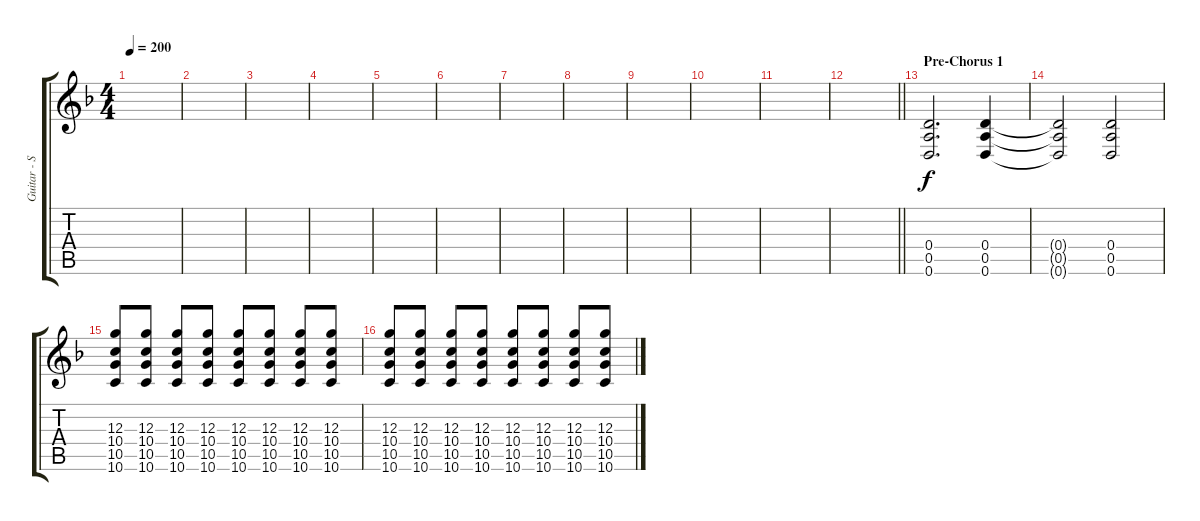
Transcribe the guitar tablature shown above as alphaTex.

\track ("Guitar - Simon Neil" "Guitar - S") {instrument electricguitarclean}
\staff {score tabs}
\tuning (E4 B3 G3 D3 A2 D2) {hide}
\ts (4 4)
\tempo 200
\clef g2
\ks f
|
|
|
|
|
|
|
|
|
|
|
\barLineRight lightlight
|
\section ("" "Pre-Chorus 1")
(0.4 0.5 0.6).2{d instrument overdrivenguitar} (0.4 0.5 0.6).4 |
(0.4{t} 0.5{t} 0.6{t}).2 (0.4 0.5 0.6).2 |
(12.3 10.4 10.5 10.6).8 (12.3 10.4 10.5 10.6).8 (12.3 10.4 10.5 10.6).8 (12.3 10.4 10.5 10.6).8 (12.3 10.4 10.5 10.6).8 (12.3 10.4 10.5 10.6).8 (12.3 10.4 10.5 10.6).8 (12.3 10.4 10.5 10.6).8 |
(12.3 10.4 10.5 10.6).8 (12.3 10.4 10.5 10.6).8 (12.3 10.4 10.5 10.6).8 (12.3 10.4 10.5 10.6).8 (12.3 10.4 10.5 10.6).8 (12.3 10.4 10.5 10.6).8 (12.3 10.4 10.5 10.6).8 (12.3 10.4 10.5 10.6).8
